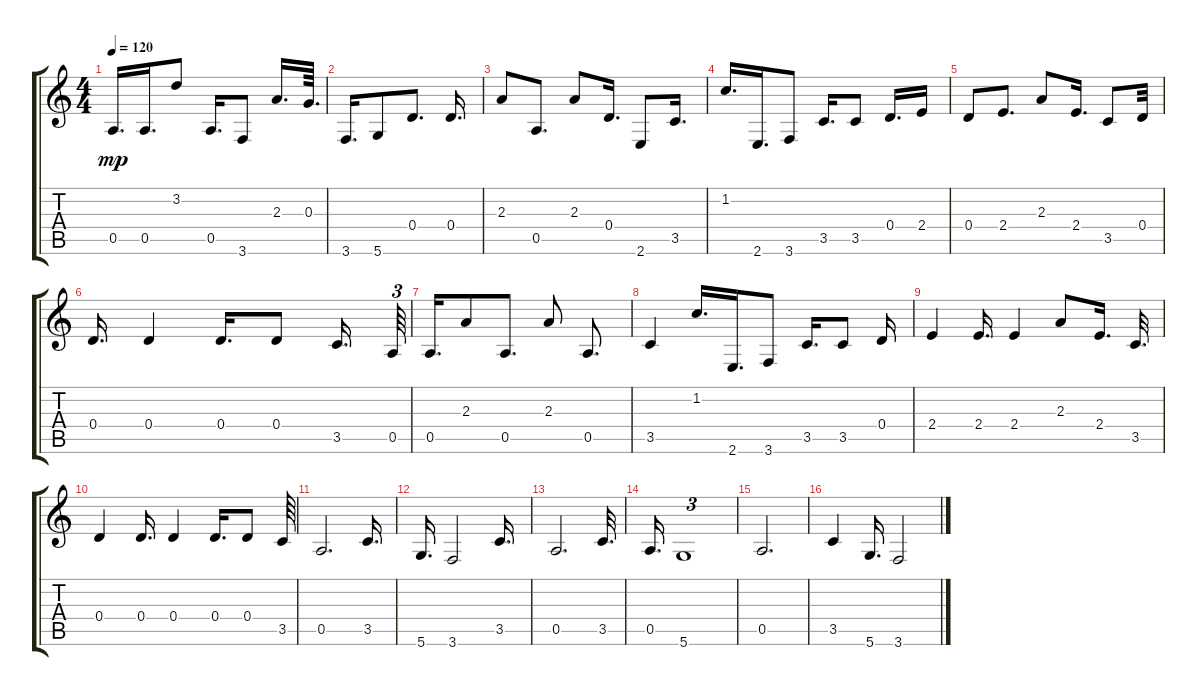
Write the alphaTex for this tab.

\track "" {instrument electricguitarjazz}
\staff {score tabs}
\tuning (E4 B3 G3 D3 A2 D2) {hide}
\ts (4 4)
\tempo 120
\clef g2
\ks c
0.5.16{d dy mp} 0.5.16{d} 3.2.8 0.5.16{d} 3.6.8 2.3.16{d} 0.3.64{d} |
3.6.16{d} 5.6.8 0.4.8{d} 0.4.16{d} |
2.3.8 0.5.8{d} 2.3.8 0.4.16{d} 2.6.8 3.5.16{d} |
1.2.16{d} 2.6.16{d} 3.6.8 3.5.16{d} 3.5.8 0.4.16{d} 2.4.16 |
0.4.8 2.4.8{d} 2.3.8 2.4.16{d} 3.5.8 0.4.32 |
0.4.16{d} 0.4.4 0.4.16{d} 0.4.8 3.5.16{d} 0.5.64{tu (3 2)} |
0.5.16{d} 2.3.8 0.5.8{d} 2.3.8 0.5.8{d} |
3.5.4 1.2.16{d} 2.6.16{d} 3.6.8 3.5.16{d} 3.5.8 0.4.16 |
2.4.4 2.4.16{d} 2.4.4 2.3.8 2.4.16{d} 3.5.32{d} |
0.4.4 0.4.16{d} 0.4.4 0.4.16{d} 0.4.8 3.5.64 |
0.5.2{d} 3.5.16{d} |
5.6.16{d} 3.6.2 3.5.16{d} |
0.5.2{d} 3.5.32{d} |
0.5.16{d} 5.6.1{tu (3 2)} |
0.5.2{d} |
3.5.4 5.6.16{d} 3.6.2
